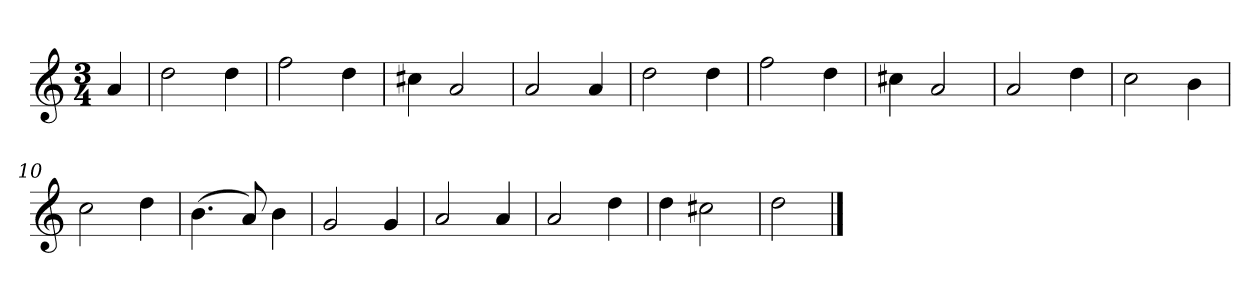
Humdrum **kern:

**kern
*part1
*staff1
*k[]
*M3/4
*MM120
=
4a
=1
2dd
4dd
=2
2ff
4dd
=3
4cc#X
2a
=4
2a
4a
=5
2dd
4dd
=6
2ff
4dd
=7
4cc#X
2a
=8
2a
4dd
=9
2cc
4b
=10
2cc
4dd
=11
(4.b
8a)
4b
=12
2g
4g
=13
2a
4a
=14
2a
4dd
=15
4dd
2cc#X
=16
2dd
==
*-
